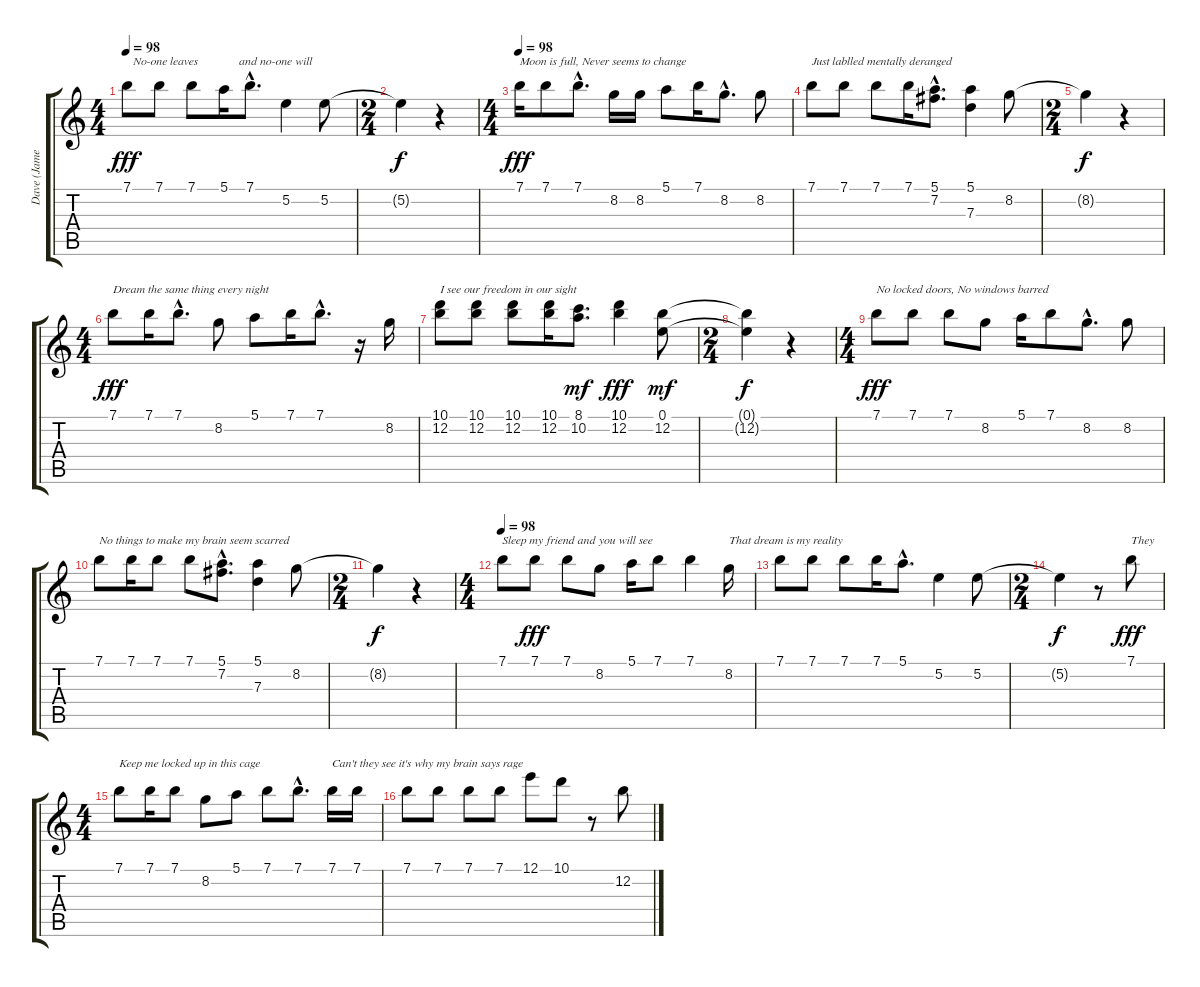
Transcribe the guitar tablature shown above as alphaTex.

\track ("Dave (James's Vocals)" "Dave (Jame") {instrument distortionguitar}
\staff {score tabs}
\tuning (E4 B3 G3 D3 A2 E2) {hide}
\ts (4 4)
\tempo 98
\clef g2
\ks c
7.1.8{txt "  No-one leaves" dy fff} 7.1.8 7.1.8 5.1.16{txt "     and no-one will"} 7.1{hac}.8{d} 5.2.4 5.2.8 |
\ts (2 4)
5.2{t}.4{dy f} r.4 |
\ts (4 4)
\tempo 98
7.1.16{txt "Moon is full, Never seems to change" dy fff} 7.1.8 7.1{hac}.8{d} 8.2.16 8.2.16 5.1.8 7.1.16 8.2{hac}.8{d} 8.2.8 |
7.1.8{txt "Just lablled mentally deranged"} 7.1.8 7.1.8 7.1.16 (5.1 7.2{hac}).8{d} (5.1 7.3).4 8.2.8 |
\ts (2 4)
8.2{t}.4{dy f} r.4 |
\ts (4 4)
7.1.8{txt "Dream the same thing every night" dy fff} 7.1.16 7.1{hac}.8{d} 8.2.8 5.1.8 7.1.16 7.1{hac}.8{d} r.16 8.2.16 |
(10.1 12.2).8{txt "I see our freedom in our sight"} (10.1 12.2).8 (10.1 12.2).8 (10.1 12.2).16 (8.1 10.2).8{d dy mf} (10.1 12.2).4{dy fff} (0.1 12.2).8{dy mf} |
\ts (2 4)
(0.1{t} 12.2{t}).4{dy f} r.4 |
\ts (4 4)
7.1.8{txt "No locked doors, No windows barred" dy fff} 7.1.8 7.1.8 8.2.8 5.1.16 7.1.8 8.2{hac}.8{d} 8.2.8 |
7.1.8{txt "No things to make my brain seem scarred"} 7.1.16 7.1.8 7.1.8 (5.1 7.2{hac}).8{d} (5.1 7.3).4 8.2.8 |
\ts (2 4)
8.2{t}.4{dy f} r.4 |
\ts (4 4)
\tempo 98
7.1.8{txt "Sleep my friend and you will see"} 7.1.8{dy fff} 7.1.8 8.2.8 5.1.16 7.1.8 7.1.4 8.2.16{txt "That dream is my reality"} |
7.1.8 7.1.8 7.1.8 7.1.16 5.1{hac}.8{d} 5.2.4 5.2.8 |
\ts (2 4)
5.2{t}.4{dy f} r.8 7.1.8{txt "They" dy fff} |
\ts (4 4)
7.1.8{txt "Keep me locked up in this cage"} 7.1.16 7.1.8 8.2.8 5.1.8 7.1.8 7.1{hac}.8{d} 7.1.16{txt "Can't they see it's why my brain says rage"} 7.1.16 |
7.1.8 7.1.8 7.1.8 7.1.8 12.1.8 10.1.8 r.8 12.2.8
